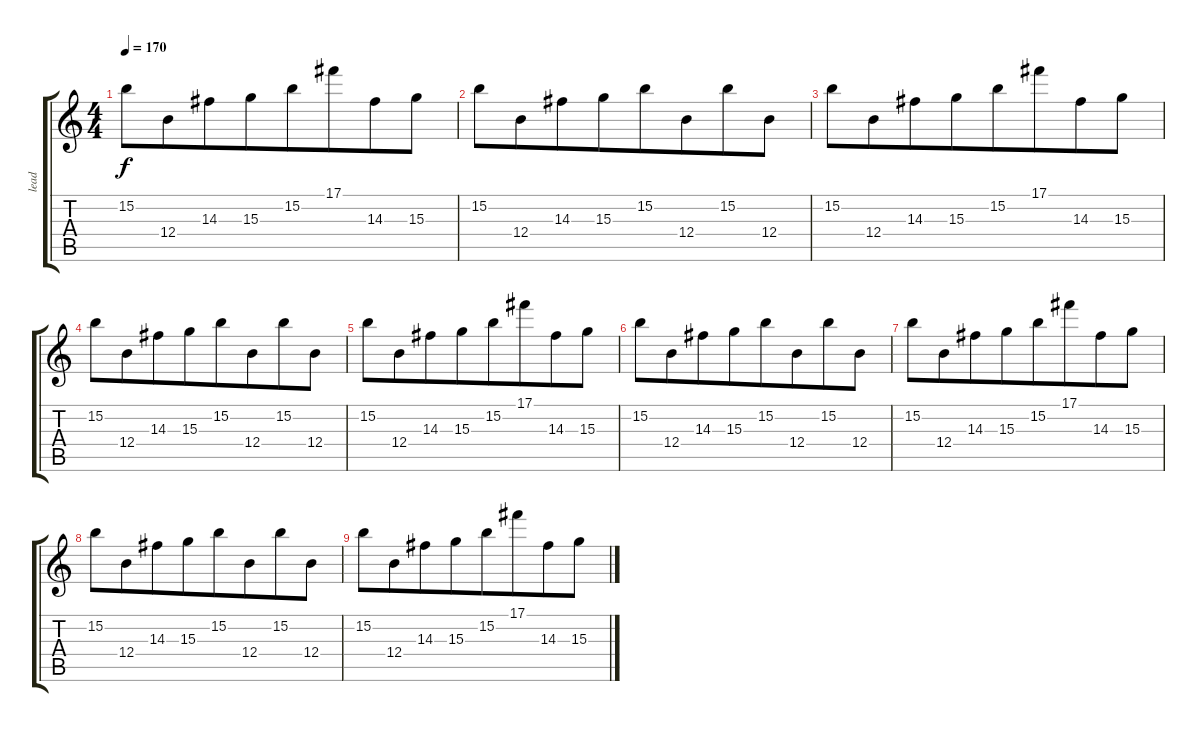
\track ("lead" "lead") {instrument overdrivenguitar}
\staff {score tabs}
\tuning (Db4 Ab3 E3 B2 Gb2 B1) {hide}
\ts (4 4)
\tempo 170
\clef g2
\ks c
15.2.8{dy f beam merge} 12.4.8{beam merge} 14.3.8{beam merge} 15.3.8{beam merge} 15.2.8{beam merge} 17.1.8{beam merge} 14.3.8{beam merge} 15.3.8 |
15.2.8{beam merge} 12.4.8{beam merge} 14.3.8{beam merge} 15.3.8{beam merge} 15.2.8{beam merge} 12.4.8{beam merge} 15.2.8{beam merge} 12.4.8 |
15.2.8{beam merge} 12.4.8{beam merge} 14.3.8{beam merge} 15.3.8{beam merge} 15.2.8{beam merge} 17.1.8{beam merge} 14.3.8{beam merge} 15.3.8 |
15.2.8{beam merge} 12.4.8{beam merge} 14.3.8{beam merge} 15.3.8{beam merge} 15.2.8{beam merge} 12.4.8{beam merge} 15.2.8{beam merge} 12.4.8 |
15.2.8{beam merge} 12.4.8{beam merge} 14.3.8{beam merge} 15.3.8{beam merge} 15.2.8{beam merge} 17.1.8{beam merge} 14.3.8{beam merge} 15.3.8 |
15.2.8{beam merge} 12.4.8{beam merge} 14.3.8{beam merge} 15.3.8{beam merge} 15.2.8{beam merge} 12.4.8{beam merge} 15.2.8{beam merge} 12.4.8 |
15.2.8{beam merge} 12.4.8{beam merge} 14.3.8{beam merge} 15.3.8{beam merge} 15.2.8{beam merge} 17.1.8{beam merge} 14.3.8{beam merge} 15.3.8 |
15.2.8{beam merge} 12.4.8{beam merge} 14.3.8{beam merge} 15.3.8{beam merge} 15.2.8{beam merge} 12.4.8{beam merge} 15.2.8{beam merge} 12.4.8 |
15.2.8{beam merge} 12.4.8{beam merge} 14.3.8{beam merge} 15.3.8{beam merge} 15.2.8{beam merge} 17.1.8{beam merge} 14.3.8{beam merge} 15.3.8
